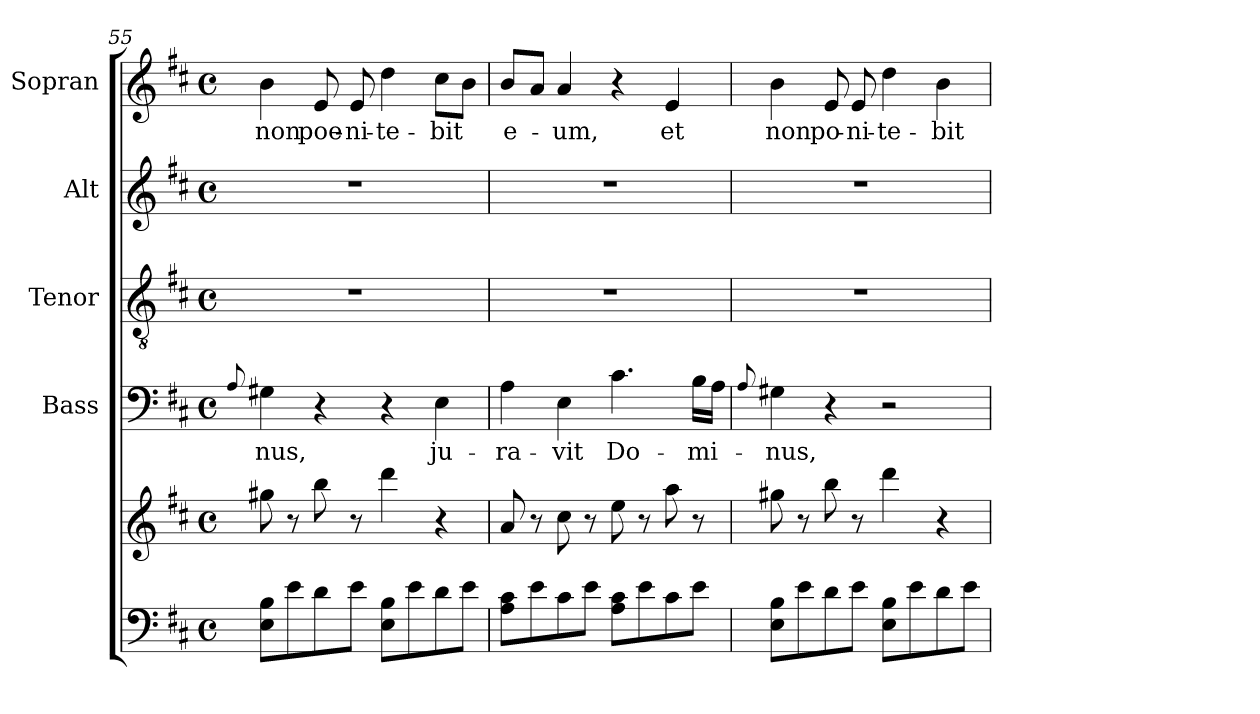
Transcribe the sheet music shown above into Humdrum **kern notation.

**kern	**kern	**kern	**text	**kern	**kern	**kern	**text
*part5	*part5	*part4	*part4	*part3	*part2	*part1	*part1
*staff6	*staff5	*staff4	*staff4	*staff3	*staff2	*staff1	*staff1
*	*	*I"Bass	*	*I"Tenor	*I"Alt	*I"Sopran	*
*	*	*I'B.	*	*I'T.	*I'A.	*I'S.	*
*clefF4	*clefG2	*clefF4	*	*clefGv2	*clefG2	*clefG2	*
*k[f#c#]	*k[f#c#]	*k[f#c#]	*	*k[f#c#]	*k[f#c#]	*k[f#c#]	*
*D:	*D:	*D:	*	*D:	*D:	*D:	*
*M4/4	*M4/4	*M4/4	*	*M4/4	*M4/4	*M4/4	*
*met(c)	*met(c)	*met(c)	*	*met(c)	*met(c)	*met(c)	*
=55	=55	=55	=55	=55	=55	=55	=55
.	.	8qqA/	.	.	.	.	.
!	!	!	!LO:LY:b	!	!	!	!LO:LY:b
8E\ 8B\L	8gg#X\	4G#X\	-nus,	1r	1r	4b\	non
8e\	8r	.	.	.	.	.	.
!	!	!	!	!	!	!	!LO:LY:b
8d\	8bb\	4r	.	.	.	8e/	poe-
!	!	!	!	!	!	!	!LO:LY:b
8e\J	8r	.	.	.	.	8e/	-ni-
!	!	!	!	!	!	!	!LO:LY:b
8E\ 8B\L	4ddd\	4r	.	.	.	4dd\	-te-
8e\	.	.	.	.	.	.	.
!	!	!	!LO:LY:b	!	!	!	!LO:LY:b
8d\	4r	4E\	ju-	.	.	8cc#\L	-bit
8e\J	.	.	.	.	.	8b\J	.
=56	=56	=56	=56	=56	=56	=56	=56
!	!	!	!LO:LY:b	!	!	!	!LO:LY:b
8A\ 8c#\L	8a/	4A\	-ra-	1r	1r	8b/L	e-
8e\	8r	.	.	.	.	8a/J	.
!	!	!	!LO:LY:b	!	!	!	!LO:LY:b
8c#\	8cc#\	4E\	-vit	.	.	4a/	-um,
8e\J	8r	.	.	.	.	.	.
!	!	!	!LO:LY:b	!	!	!	!
8A\ 8c#\L	8ee\	4.c#\	Do-	.	.	4r	.
8e\	8r	.	.	.	.	.	.
!	!	!	!	!	!	!	!LO:LY:b
8c#\	8aa\	.	.	.	.	4e/	et
!	!	!	!LO:LY:b	!	!	!	!
8e\J	8r	16B\LL	-mi-	.	.	.	.
.	.	16A\JJ	.	.	.	.	.
=57	=57	=57	=57	=57	=57	=57	=57
.	.	8qqA/	.	.	.	.	.
!	!	!	!LO:LY:b	!	!	!	!LO:LY:b
8E\ 8B\L	8gg#X\	4G#X\	-nus,	1r	1r	4b\	non
8e\	8r	.	.	.	.	.	.
!	!	!	!	!	!	!	!LO:LY:b
8d\	8bb\	4r	.	.	.	8e/	po-
!	!	!	!	!	!	!	!LO:LY:b
8e\J	8r	.	.	.	.	8e/	-ni-
!	!	!	!	!	!	!	!LO:LY:b
8E\ 8B\L	4ddd\	2r	.	.	.	4dd\	-te-
8e\	.	.	.	.	.	.	.
!	!	!	!	!	!	!	!LO:LY:b
8d\	4r	.	.	.	.	4b\	-bit
8e\J	.	.	.	.	.	.	.
=	=	=	=	=	=	=	=
*-	*-	*-	*-	*-	*-	*-	*-
